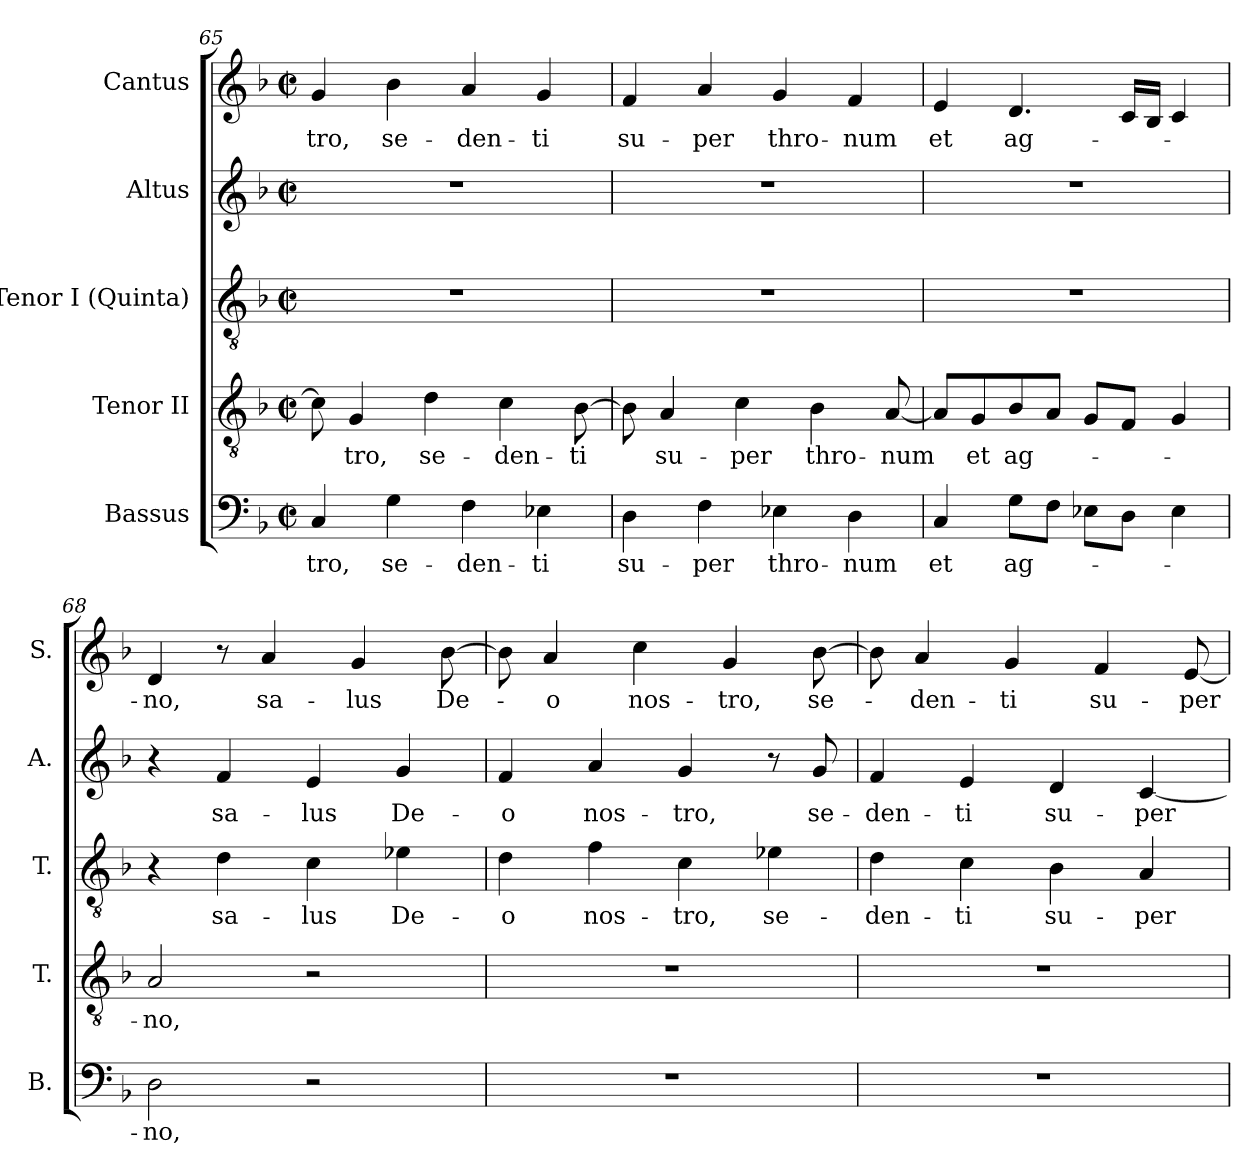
**kern	**text	**kern	**text	**kern	**text	**kern	**text	**kern	**text
*part5	*part5	*part4	*part4	*part3	*part3	*part2	*part2	*part1	*part1
*staff5	*staff5	*staff4	*staff4	*staff3	*staff3	*staff2	*staff2	*staff1	*staff1
*I"Bassus	*	*I"Tenor II	*	*I"Tenor I (Quinta)	*	*I"Altus	*	*I"Cantus	*
*I'B.	*	*I'T.	*	*I'T.	*	*I'A.	*	*I'S.	*
*clefF4	*	*clefGv2	*	*clefGv2	*	*clefG2	*	*clefG2	*
*	*	*ITrd7c12	*	*ITrd7c12	*	*	*	*	*
*k[b-]	*	*k[b-]	*	*k[b-]	*	*k[b-]	*	*k[b-]	*
*F:	*	*F:	*	*F:	*	*F:	*	*F:	*
*M2/2	*	*M2/2	*	*M2/2	*	*M2/2	*	*M2/2	*
*met(c|)	*	*met(c|)	*	*met(c|)	*	*met(c|)	*	*met(c|)	*
=65	=65	=65	=65	=65	=65	=65	=65	=65	=65
!	!LO:LY:b:color=#000000	!	!	!	!	!	!	!	!
!	!	!	!	!	!	!	!	!	!LO:LY:b:color=#000000
4Ci/	-tro,	8Ci\]	.	1r	.	1r	.	4gi/	-tro,
!	!	!	!LO:LY:b:color=#000000	!	!	!	!	!	!
.	.	4GGi/	-tro,	.	.	.	.	.	.
!	!LO:LY:b:color=#000000	!	!	!	!	!	!	!	!
!	!	!	!	!	!	!	!	!	!LO:LY:b:color=#000000
4Gi\	se-	.	.	.	.	.	.	4b-i\	se-
!	!	!	!LO:LY:b:color=#000000	!	!	!	!	!	!
.	.	4Di\	se-	.	.	.	.	.	.
!	!LO:LY:b:color=#000000	!	!	!	!	!	!	!	!
!	!	!	!	!	!	!	!	!	!LO:LY:b:color=#000000
4Fi\	-den-	.	.	.	.	.	.	4ai/	-den-
!	!	!	!LO:LY:b:color=#000000	!	!	!	!	!	!
.	.	4Ci\	-den-	.	.	.	.	.	.
!	!LO:LY:b:color=#000000	!	!	!	!	!	!	!	!
!	!	!	!	!	!	!	!	!	!LO:LY:b:color=#000000
4E-Xi\	-ti	.	.	.	.	.	.	4gi/	-ti
!	!	!	!LO:LY:b:color=#000000	!	!	!	!	!	!
.	.	[>8BB-i\	-ti	.	.	.	.	.	.
=66	=66	=66	=66	=66	=66	=66	=66	=66	=66
!	!LO:LY:b:color=#000000	!	!	!	!	!	!	!	!
!	!	!	!	!	!	!	!	!	!LO:LY:b:color=#000000
4Di\	su-	8BB-i\]	.	1r	.	1r	.	4fi/	su-
!	!	!	!LO:LY:b:color=#000000	!	!	!	!	!	!
.	.	4AAi/	su-	.	.	.	.	.	.
!	!LO:LY:b:color=#000000	!	!	!	!	!	!	!	!
!	!	!	!	!	!	!	!	!	!LO:LY:b:color=#000000
4Fi\	-per	.	.	.	.	.	.	4ai/	-per
!	!	!	!LO:LY:b:color=#000000	!	!	!	!	!	!
.	.	4Ci\	-per	.	.	.	.	.	.
!	!LO:LY:b:color=#000000	!	!	!	!	!	!	!	!
!	!	!	!	!	!	!	!	!	!LO:LY:b:color=#000000
4E-Xi\	thro-	.	.	.	.	.	.	4gi/	thro-
!	!	!	!LO:LY:b:color=#000000	!	!	!	!	!	!
.	.	4BB-i\	thro-	.	.	.	.	.	.
!	!LO:LY:b:color=#000000	!	!	!	!	!	!	!	!
!	!	!	!	!	!	!	!	!	!LO:LY:b:color=#000000
4Di\	-num	.	.	.	.	.	.	4fi/	-num
!	!	!	!LO:LY:b:color=#000000	!	!	!	!	!	!
.	.	[<8AAi/	-num	.	.	.	.	.	.
=67	=67	=67	=67	=67	=67	=67	=67	=67	=67
!	!LO:LY:b:color=#000000	!	!	!	!	!	!	!	!
!	!	!	!	!	!	!	!	!	!LO:LY:b:color=#000000
4Ci/	et	8AAi/L]	.	1r	.	1r	.	4ei/	et
!	!	!	!LO:LY:b:color=#000000	!	!	!	!	!	!
.	.	8GGi/	et	.	.	.	.	.	.
!	!LO:LY:b:color=#000000	!	!	!	!	!	!	!	!
!	!	!	!LO:LY:b:color=#000000	!	!	!	!	!	!
!	!	!	!	!	!	!	!	!	!LO:LY:b:color=#000000
8Gi\L	ag-	8BB-i/	ag-	.	.	.	.	4.di/	ag-
8Fi\J	.	8AAi/J	.	.	.	.	.	.	.
8E-Xi\L	.	8GGi/L	.	.	.	.	.	.	.
8Di\J	.	8FFi/J	.	.	.	.	.	16ci/LL	.
.	.	.	.	.	.	.	.	16B-i/JJ	.
4E-i\	.	4GGi/	.	.	.	.	.	4ci/	.
!!LO:LB:g=z
=68	=68	=68	=68	=68	=68	=68	=68	=68	=68
!	!LO:LY:b:color=#000000	!	!	!	!	!	!	!	!
!	!	!	!LO:LY:b:color=#000000	!	!	!	!	!	!
!	!	!	!	!	!	!	!	!	!LO:LY:b:color=#000000
2Di\	-no,	2AAi/	-no,	4r	.	4r	.	4di/	-no,
!	!	!	!	!	!LO:LY:b:color=#000000	!	!	!	!
!	!	!	!	!	!	!	!LO:LY:b:color=#000000	!	!
.	.	.	.	4Di\	sa-	4fi/	sa-	8r	.
!	!	!	!	!	!	!	!	!	!LO:LY:b:color=#000000
.	.	.	.	.	.	.	.	4ai/	sa-
!	!	!	!	!	!LO:LY:b:color=#000000	!	!	!	!
!	!	!	!	!	!	!	!LO:LY:b:color=#000000	!	!
2r	.	2r	.	4Ci\	-lus	4ei/	-lus	.	.
!	!	!	!	!	!	!	!	!	!LO:LY:b:color=#000000
.	.	.	.	.	.	.	.	4gi/	-lus
!	!	!	!	!	!LO:LY:b:color=#000000	!	!	!	!
!	!	!	!	!	!	!	!LO:LY:b:color=#000000	!	!
.	.	.	.	4E-Xi\	De-	4gi/	De-	.	.
!	!	!	!	!	!	!	!	!	!LO:LY:b:color=#000000
.	.	.	.	.	.	.	.	[>8b-i\	De-
=69	=69	=69	=69	=69	=69	=69	=69	=69	=69
!	!	!	!	!	!LO:LY:b:color=#000000	!	!	!	!
!	!	!	!	!	!	!	!LO:LY:b:color=#000000	!	!
1r	.	1r	.	4Di\	-o	4fi/	-o	8b-i\]	.
!	!	!	!	!	!	!	!	!	!LO:LY:b:color=#000000
.	.	.	.	.	.	.	.	4ai/	-o
!	!	!	!	!	!LO:LY:b:color=#000000	!	!	!	!
!	!	!	!	!	!	!	!LO:LY:b:color=#000000	!	!
.	.	.	.	4Fi\	nos-	4ai/	nos-	.	.
!	!	!	!	!	!	!	!	!	!LO:LY:b:color=#000000
.	.	.	.	.	.	.	.	4cci\	nos-
!	!	!	!	!	!LO:LY:b:color=#000000	!	!	!	!
!	!	!	!	!	!	!	!LO:LY:b:color=#000000	!	!
.	.	.	.	4Ci\	-tro,	4gi/	-tro,	.	.
!	!	!	!	!	!	!	!	!	!LO:LY:b:color=#000000
.	.	.	.	.	.	.	.	4gi/	-tro,
!	!	!	!	!	!LO:LY:b:color=#000000	!	!	!	!
.	.	.	.	4E-Xi\	se-	8r	.	.	.
!	!	!	!	!	!	!	!LO:LY:b:color=#000000	!	!
!	!	!	!	!	!	!	!	!	!LO:LY:b:color=#000000
.	.	.	.	.	.	8gi/	se-	[>8b-i\	se-
=70	=70	=70	=70	=70	=70	=70	=70	=70	=70
!	!	!	!	!	!LO:LY:b:color=#000000	!	!	!	!
!	!	!	!	!	!	!	!LO:LY:b:color=#000000	!	!
1r	.	1r	.	4Di\	-den-	4fi/	-den-	8b-i\]	.
!	!	!	!	!	!	!	!	!	!LO:LY:b:color=#000000
.	.	.	.	.	.	.	.	4ai/	-den-
!	!	!	!	!	!LO:LY:b:color=#000000	!	!	!	!
!	!	!	!	!	!	!	!LO:LY:b:color=#000000	!	!
.	.	.	.	4Ci\	-ti	4ei/	-ti	.	.
!	!	!	!	!	!	!	!	!	!LO:LY:b:color=#000000
.	.	.	.	.	.	.	.	4gi/	-ti
!	!	!	!	!	!LO:LY:b:color=#000000	!	!	!	!
!	!	!	!	!	!	!	!LO:LY:b:color=#000000	!	!
.	.	.	.	4BB-i\	su-	4di/	su-	.	.
!	!	!	!	!	!	!	!	!	!LO:LY:b:color=#000000
.	.	.	.	.	.	.	.	4fi/	su-
!	!	!	!	!	!LO:LY:b:color=#000000	!	!	!	!
!	!	!	!	!	!	!	!LO:LY:b:color=#000000	!	!
.	.	.	.	4AAi/	-per	[<4ci/	-per	.	.
!	!	!	!	!	!	!	!	!	!LO:LY:b:color=#000000
.	.	.	.	.	.	.	.	[<8ei/	-per
=	=	=	=	=	=	=	=	=	=
*-	*-	*-	*-	*-	*-	*-	*-	*-	*-
